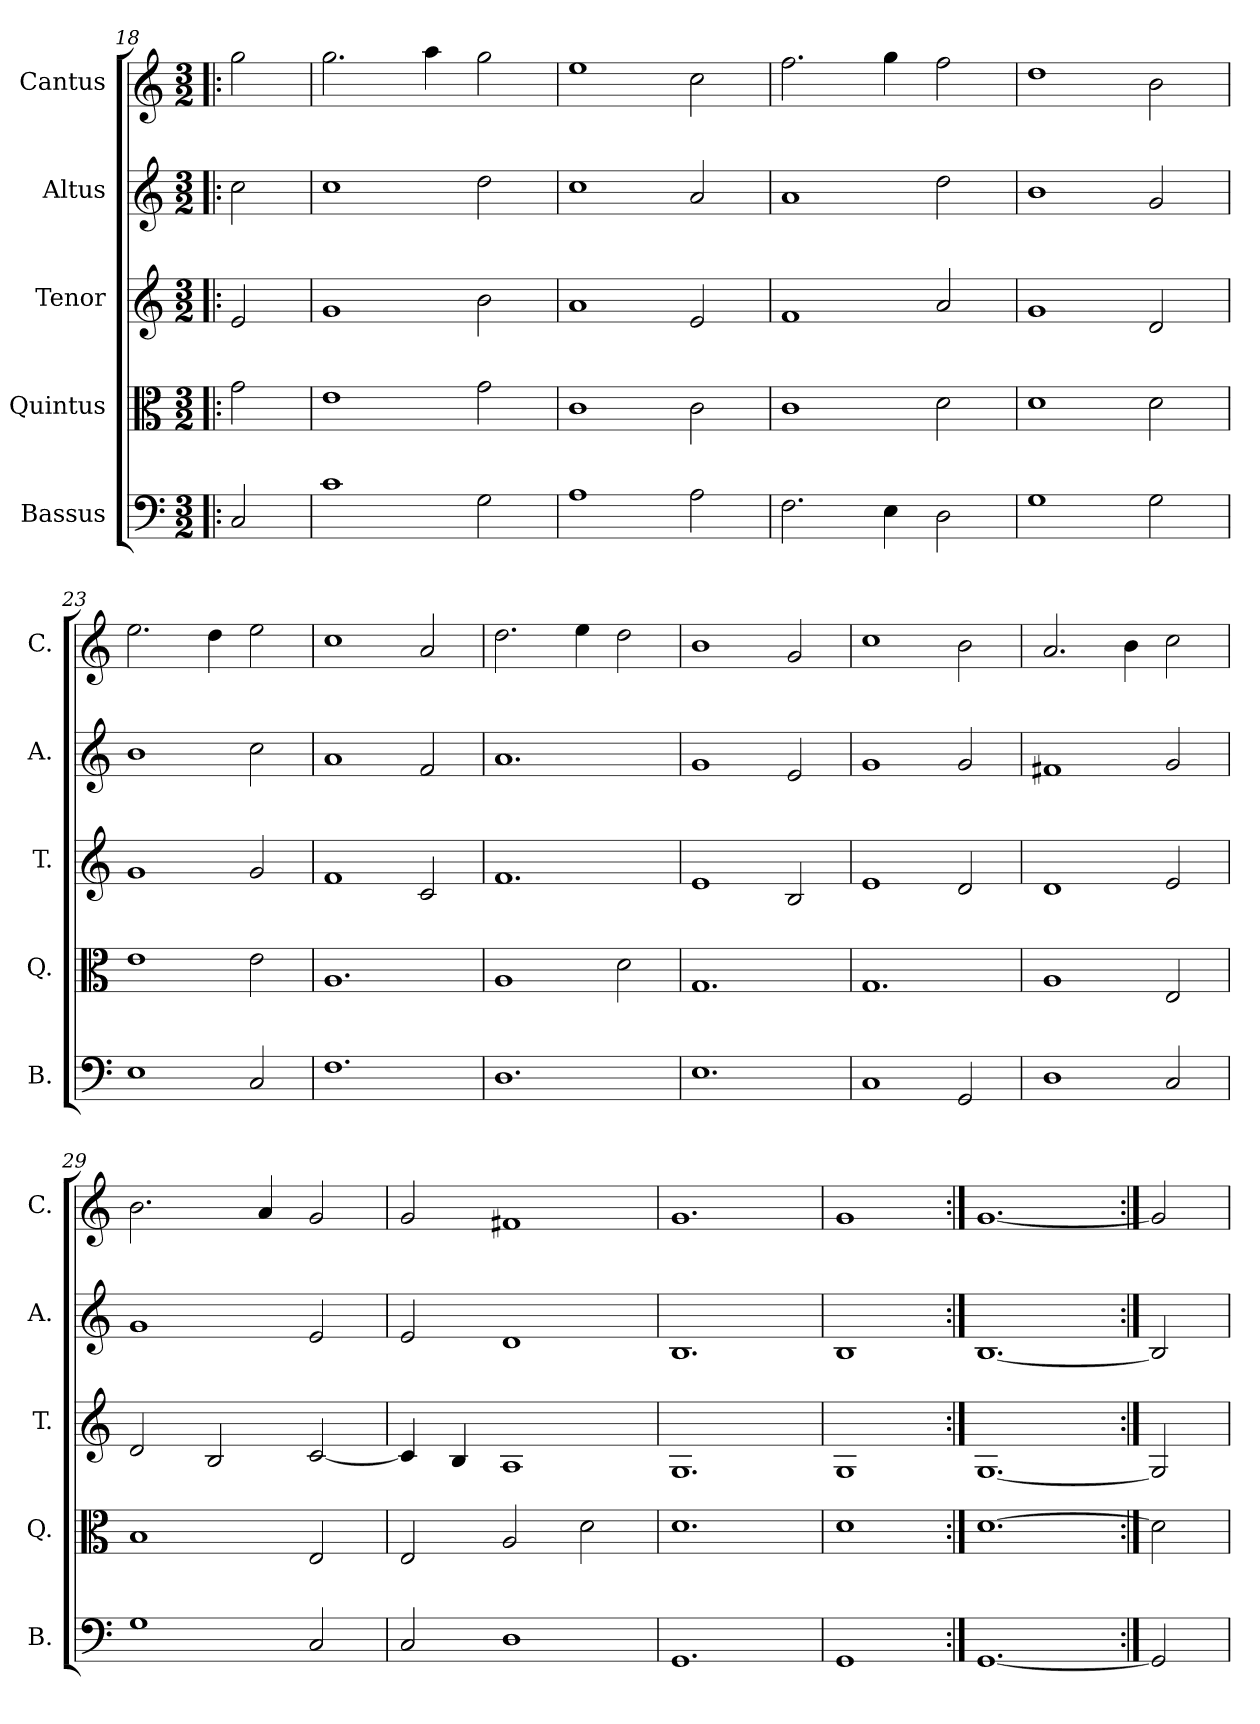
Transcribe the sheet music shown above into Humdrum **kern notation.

**kern	**kern	**kern	**kern	**kern
*part5	*part4	*part3	*part2	*part1
*staff5	*staff4	*staff3	*staff2	*staff1
*I"Bassus	*I"Quintus	*I"Tenor	*I"Altus	*I"Cantus
*I'B.	*I'Q.	*I'T.	*I'A.	*I'C.
*clefF4	*clefC3	*clefG2	*clefG2	*clefG2
*k[]	*k[]	*k[]	*k[]	*k[]
*C:	*C:	*C:	*C:	*C:
*M3/2	*M3/2	*M3/2	*M3/2	*M3/2
=18!|:	=18!|:	=18!|:	=18!|:	=18!|:
2C/	2g\	2e/	2cc\	2gg\
=19	=19	=19	=19	=19
1c\	1e\	1g/	1cc\	2.gg\
.	.	.	.	4aa\
2G\	2g\	2b\	2dd\	2gg\
=20	=20	=20	=20	=20
1A\	1c\	1a/	1cc\	1ee\
2A\	2c\	2e/	2a/	2cc\
=21	=21	=21	=21	=21
2.F\	1c\	1f/	1a/	2.ff\
4E\	.	.	.	4gg\
2D\	2d\	2a/	2dd\	2ff\
=22	=22	=22	=22	=22
1G\	1d\	1g/	1b\	1dd\
2G\	2d\	2d/	2g/	2b\
!!LO:LB:g=z
=23	=23	=23	=23	=23
1E\	1e\	1g/	1b\	2.ee\
.	.	.	.	4dd\
2C/	2e\	2g/	2cc\	2ee\
=24	=24	=24	=24	=24
1.F\	1.A/	1f/	1a/	1cc\
.	.	2c/	2f/	2a/
=25	=25	=25	=25	=25
1.D\	1A/	1.f/	1.a/	2.dd\
.	.	.	.	4ee\
.	2d\	.	.	2dd\
=26	=26	=26	=26	=26
1.E\	1.G/	1e/	1g/	1b\
.	.	2B/	2e/	2g/
=27	=27	=27	=27	=27
1C/	1.G/	1e/	1g/	1cc\
2GG/	.	2d/	2g/	2b\
=28	=28	=28	=28	=28
1D\	1A/	1d/	1f#X/	2.a/
.	.	.	.	4b\
2C/	2E/	2e/	2g/	2cc\
=29	=29	=29	=29	=29
1G\	1B/	2d/	1g/	2.b\
.	.	2B/	.	.
.	.	.	.	4a/
2C/	2E/	[2c/	2e/	2g/
=30	=30	=30	=30	=30
2C/	2E/	4c/]	2e/	2g/
.	.	4B/	.	.
1D\	2A/	1A/	1d/	1f#X/
.	2d\	.	.	.
=31	=31	=31	=31	=31
1.GG/	1.d\	1.G/	1.B/	1.g/
=32	=32	=32	=32	=32
1GG/	1d\	1G/	1B/	1g/
=33:|!	=33:|!	=33:|!	=33:|!	=33:|!
[1.GG/	[1.d\	[1.G/	[1.B/	[1.g/
=34:|!	=34:|!	=34:|!	=34:|!	=34:|!
2GG/]	2d\]	2G/]	2B/]	2g/]
=	=	=	=	=
*-	*-	*-	*-	*-
